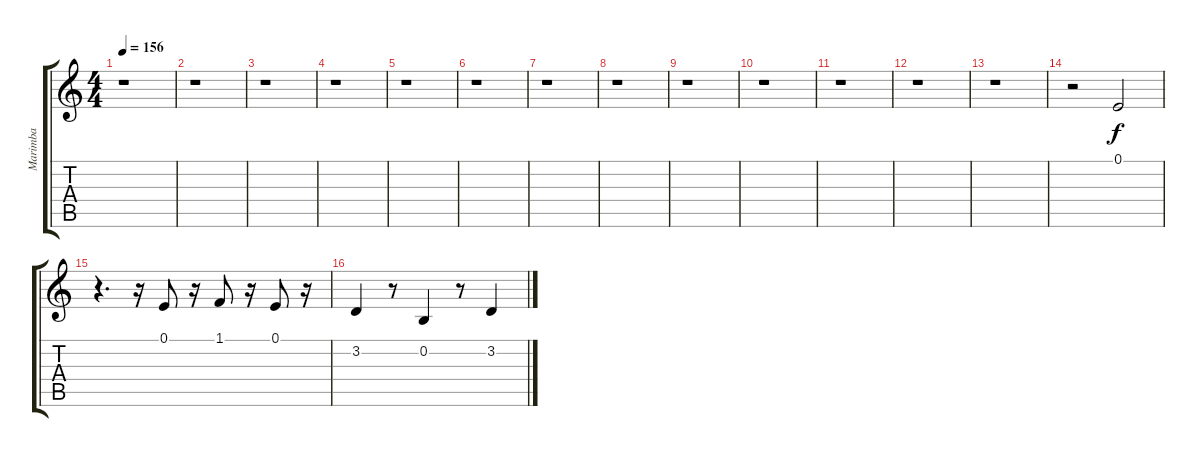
\track ("Marimba" "Marimba") {instrument marimba}
\staff {score tabs}
\tuning (E4 B3 G3 D3 A2 E2) {hide}
\ts (4 4)
\tempo 156
\clef g2
\ks c
r.1{dy f} |
r.1 |
r.1 |
r.1 |
r.1 |
r.1 |
r.1 |
r.1 |
r.1 |
r.1 |
r.1 |
r.1 |
r.1 |
r.2 0.1.2 |
r.4{d} r.16 0.1.8 r.16 1.1.8 r.16 0.1.8 r.16 |
3.2.4 r.8 0.2.4 r.8 3.2.4
